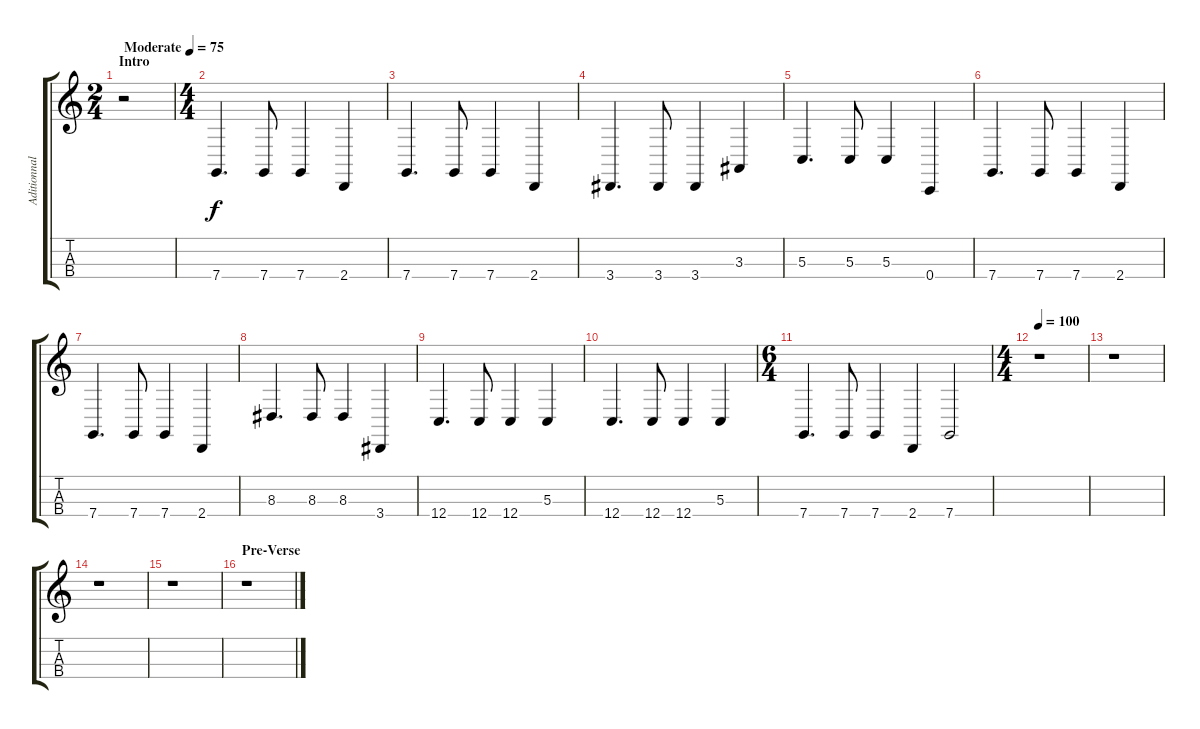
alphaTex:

\track ("Aditionnal Cello" "Aditionnal") {instrument pizzicatostrings}
\staff {score tabs}
\tuning (A3 E3 G2 C2) {hide}
\ts (2 4)
\section ("" "Intro")
\tempo (75 "Moderate")
\clef g2
\ks c
r.2{dy f instrument pizzicatostrings} |
\ts (4 4)
7.4.4{d} 7.4.8 7.4.4 2.4.4 |
7.4.4{d} 7.4.8 7.4.4 2.4.4 |
3.4.4{d} 3.4.8 3.4.4 3.3.4 |
5.3.4{d} 5.3.8 5.3.4 0.4.4 |
7.4.4{d} 7.4.8 7.4.4 2.4.4 |
7.4.4{d} 7.4.8 7.4.4 2.4.4 |
8.3.4{d} 8.3.8 8.3.4 3.4.4 |
12.4.4{d} 12.4.8 12.4.4 5.3.4 |
12.4.4{d} 12.4.8 12.4.4 5.3.4 |
\ts (6 4)
7.4.4{d} 7.4.8 7.4.4 2.4.4 7.4.2 |
\ts (4 4)
\tempo 100
r.1 |
r.1 |
r.1 |
r.1 |
\section ("" "Pre-Verse")
r.1
